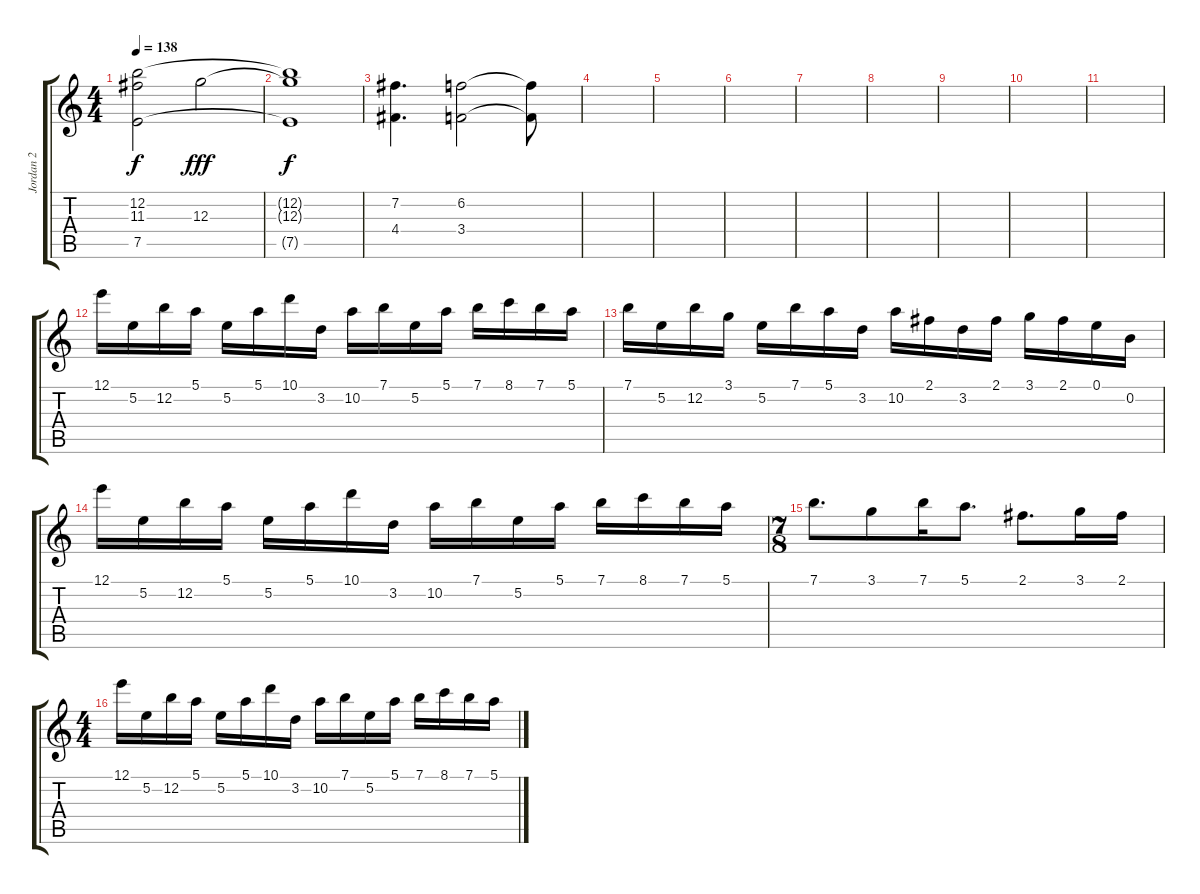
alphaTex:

\track ("Jordan 2" "Jordan 2") {instrument distortionguitar}
\staff {score tabs}
\tuning (E4 B3 G3 D3 A2 E2) {hide}
\ts (4 4)
\tempo 138
\clef g2
\ks c
(12.2{t} 11.3 7.5{t}).2{dy f} 12.3.2{dy fff} |
(12.2{t} 12.3{t} 7.5{t}).1{dy f} |
(7.2 4.4).4{d} (6.2 3.4).2 (6.2{t} 3.4{t}).8 |
|
|
|
|
|
|
|
|
12.1.16{volume 11 instrument lead1square} 5.2.16 12.2.16 5.1.16 5.2.16 5.1.16 10.1.16 3.2.16 10.2.16 7.1.16 5.2.16 5.1.16 7.1.16 8.1.16 7.1.16 5.1.16 |
7.1.16 5.2.16 12.2.16 3.1.16 5.2.16 7.1.16 5.1.16 3.2.16 10.2.16 2.1.16 3.2.16 2.1.16 3.1.16 2.1.16 0.1.16 0.2.16 |
12.1.16 5.2.16 12.2.16 5.1.16 5.2.16 5.1.16 10.1.16 3.2.16 10.2.16 7.1.16 5.2.16 5.1.16 7.1.16 8.1.16 7.1.16 5.1.16 |
\ts (7 8)
7.1.8{d} 3.1.8 7.1.16 5.1.8{d} 2.1.8{d} 3.1.16 2.1.16 |
\ts (4 4)
12.1.16 5.2.16 12.2.16 5.1.16 5.2.16 5.1.16 10.1.16 3.2.16 10.2.16 7.1.16 5.2.16 5.1.16 7.1.16 8.1.16 7.1.16 5.1.16
